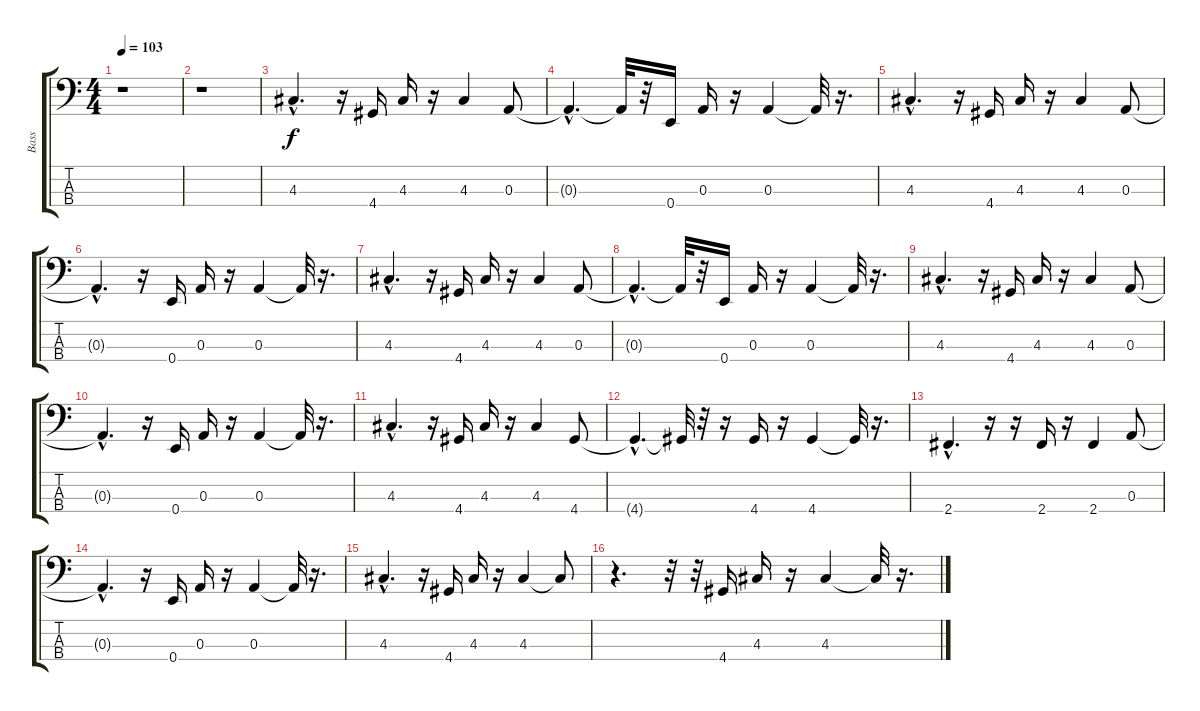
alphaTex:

\track ("Bass" "Bass") {instrument synthbass2}
\staff {score tabs}
\tuning (G2 D2 A1 E1) {hide}
\ts (4 4)
\tempo 103
\clef f4
\ks c
r.1{dy f} |
r.1 |
4.3{hac}.4{d} r.16 4.4.16 4.3.16 r.16 4.3.4 0.3.8 |
0.3{hac t}.4{d} 0.3{t}.32 r.32 0.4.16 0.3.16 r.16 0.3.4 0.3{t}.32 r.16{d} |
4.3{hac}.4{d} r.16 4.4.16 4.3.16 r.16 4.3.4 0.3.8 |
0.3{hac t}.4{d} r.16 0.4.16 0.3.16 r.16 0.3.4 0.3{t}.32 r.16{d} |
4.3{hac}.4{d} r.16 4.4.16 4.3.16 r.16 4.3.4 0.3.8 |
0.3{hac t}.4{d} 0.3{t}.32 r.32 0.4.16 0.3.16 r.16 0.3.4 0.3{t}.32 r.16{d} |
4.3{hac}.4{d} r.16 4.4.16 4.3.16 r.16 4.3.4 0.3.8 |
0.3{hac t}.4{d} r.16 0.4.16 0.3.16 r.16 0.3.4 0.3{t}.32 r.16{d} |
4.3{hac}.4{d} r.16 4.4.16 4.3.16 r.16 4.3.4 4.4.8 |
4.4{hac t}.4{d} 4.4{t}.32 r.32 r.16 4.4.16 r.16 4.4.4 4.4{t}.32 r.16{d} |
2.4{hac}.4{d} r.16 r.16 2.4.16 r.16 2.4.4 0.3.8 |
0.3{hac t}.4{d} r.16 0.4.16 0.3.16 r.16 0.3.4 0.3{t}.32 r.16{d} |
4.3{hac}.4{d} r.16 4.4.16 4.3.16 r.16 4.3.4 4.3{t}.8 |
r.4{d} r.32 r.32 4.4.16 4.3.16 r.16 4.3.4 4.3{t}.32 r.16{d}
